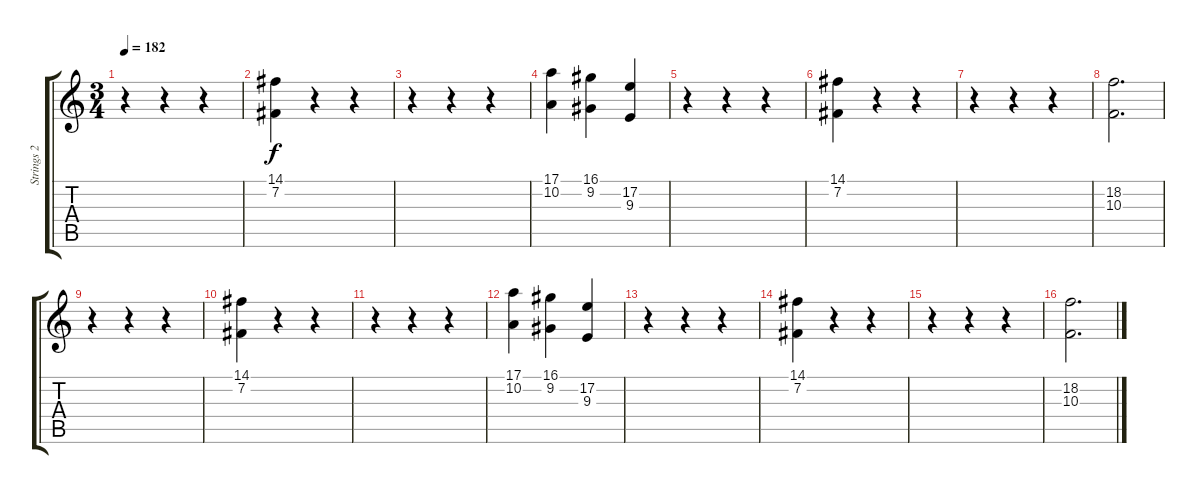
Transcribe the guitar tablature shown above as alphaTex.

\track ("Strings 2" "Strings 2") {instrument stringensemble1}
\staff {score tabs}
\tuning (E4 B3 G3 D3 A2 E2) {hide}
\ts (3 4)
\tempo 182
\clef g2
\ks c
r.4{dy f} r.4 r.4 |
(14.1 7.2).4 r.4 r.4 |
r.4 r.4 r.4 |
(17.1 10.2).4 (16.1 9.2).4 (17.2 9.3).4 |
r.4 r.4 r.4 |
(14.1 7.2).4 r.4 r.4 |
r.4 r.4 r.4 |
(18.2 10.3).2{d} |
r.4 r.4 r.4 |
(14.1 7.2).4 r.4 r.4 |
r.4 r.4 r.4 |
(17.1 10.2).4 (16.1 9.2).4 (17.2 9.3).4 |
r.4 r.4 r.4 |
(14.1 7.2).4 r.4 r.4 |
r.4 r.4 r.4 |
(18.2 10.3).2{d}
